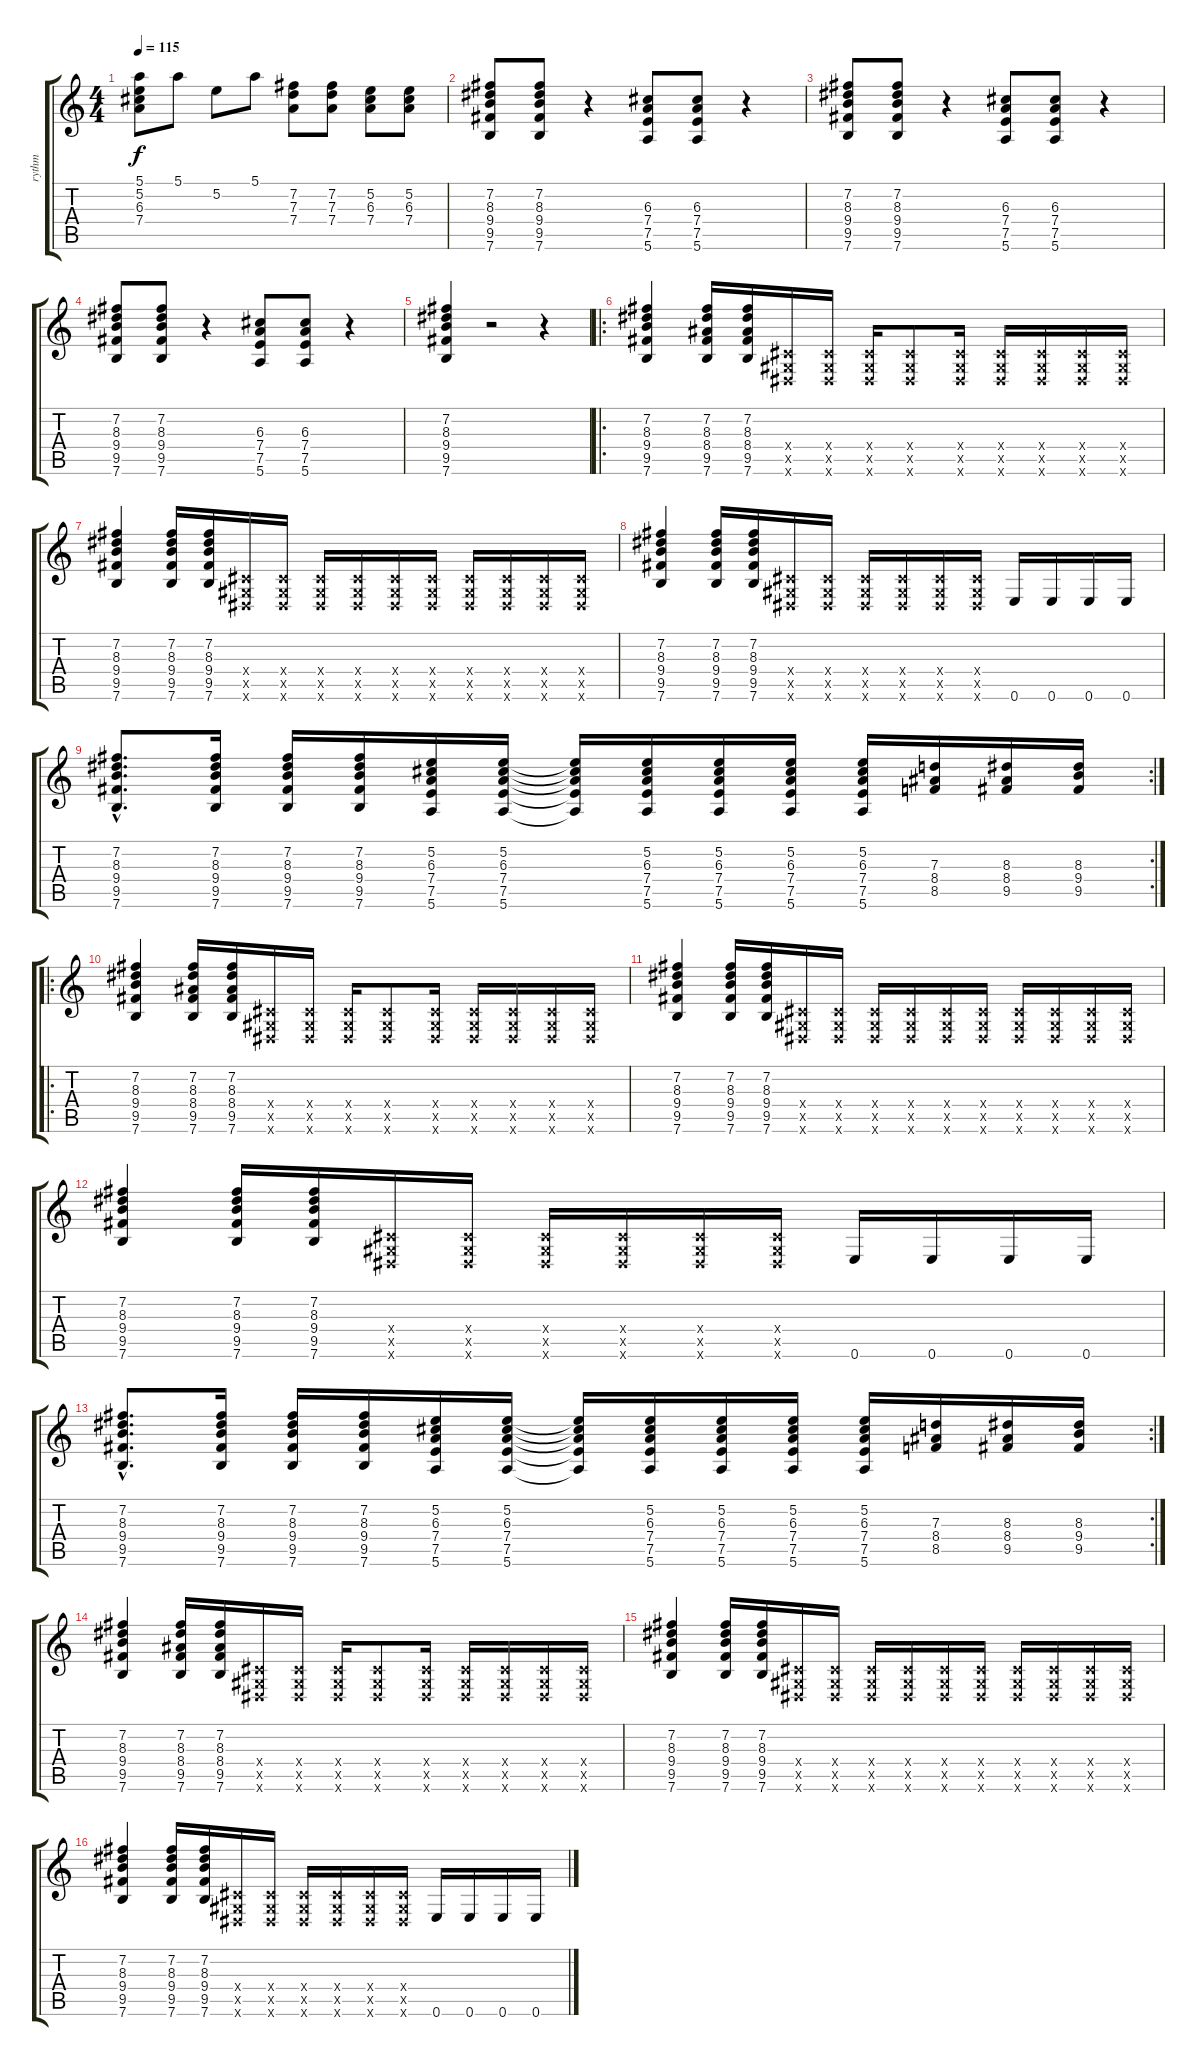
\track ("rythm" "rythm") {instrument distortionguitar}
\staff {score tabs}
\tuning (E4 B3 G3 D3 A2 E2) {hide}
\ts (4 4)
\tempo 115
\clef g2
\ks c
(5.1 5.2 6.3 7.4).8{dy f} 5.1.8 5.2.8 5.1.8 (7.2 7.3 7.4).8 (7.2 7.3 7.4).8 (5.2 6.3 7.4).8 (5.2 6.3 7.4).8 |
(7.2 8.3 9.4 9.5 7.6).8 (7.2 8.3 9.4 9.5 7.6).8 r.4 (6.3 7.4 7.5 5.6).8 (6.3 7.4 7.5 5.6).8 r.4 |
(7.2 8.3 9.4 9.5 7.6).8 (7.2 8.3 9.4 9.5 7.6).8 r.4 (6.3 7.4 7.5 5.6).8 (6.3 7.4 7.5 5.6).8 r.4 |
(7.2 8.3 9.4 9.5 7.6).8 (7.2 8.3 9.4 9.5 7.6).8 r.4 (6.3 7.4 7.5 5.6).8 (6.3 7.4 7.5 5.6).8 r.4 |
(7.2 8.3 9.4 9.5 7.6).4 r.2 r.4 |
\ro
(7.2 8.3 9.4 9.5 7.6).4 (7.2 8.3 8.4 9.5 7.6).16 (7.2 8.3 8.4 9.5 7.6).16 (-1.4{x} -1.5{x} -1.6{x}).16 (-1.4{x} -1.5{x} -1.6{x}).16 (-1.4{x} -1.5{x} -1.6{x}).16 (-1.4{x} -1.5{x} -1.6{x}).8 (-1.4{x} -1.5{x} -1.6{x}).16 (-1.4{x} -1.5{x} -1.6{x}).16 (-1.4{x} -1.5{x} -1.6{x}).16 (-1.4{x} -1.5{x} -1.6{x}).16 (-1.4{x} -1.5{x} -1.6{x}).16 |
(7.2 8.3 9.4 9.5 7.6).4 (7.2 8.3 9.4 9.5 7.6).16 (7.2 8.3 9.4 9.5 7.6).16 (-1.4{x} -1.5{x} -1.6{x}).16 (-1.4{x} -1.5{x} -1.6{x}).16 (-1.4{x} -1.5{x} -1.6{x}).16 (-1.4{x} -1.5{x} -1.6{x}).16 (-1.4{x} -1.5{x} -1.6{x}).16 (-1.4{x} -1.5{x} -1.6{x}).16 (-1.4{x} -1.5{x} -1.6{x}).16 (-1.4{x} -1.5{x} -1.6{x}).16 (-1.4{x} -1.5{x} -1.6{x}).16 (-1.4{x} -1.5{x} -1.6{x}).16 |
(7.2 8.3 9.4 9.5 7.6).4 (7.2 8.3 9.4 9.5 7.6).16 (7.2 8.3 9.4 9.5 7.6).16 (-1.4{x} -1.5{x} -1.6{x}).16 (-1.4{x} -1.5{x} -1.6{x}).16 (-1.4{x} -1.5{x} -1.6{x}).16 (-1.4{x} -1.5{x} -1.6{x}).16 (-1.4{x} -1.5{x} -1.6{x}).16 (-1.4{x} -1.5{x} -1.6{x}).16 0.6.16 0.6.16 0.6.16 0.6.16 |
\rc 2
(7.2{hac} 8.3{hac} 9.4{hac} 9.5{hac} 7.6{hac}).8{d} (7.2 8.3 9.4 9.5 7.6).16 (7.2 8.3 9.4 9.5 7.6).16 (7.2 8.3 9.4 9.5 7.6).16 (5.2 6.3 7.4 7.5 5.6).16 (5.2 6.3 7.4 7.5 5.6).16 (5.2{t} 6.3{t} 7.4{t} 7.5{t} 5.6{t}).16 (5.2 6.3 7.4 7.5 5.6).16 (5.2 6.3 7.4 7.5 5.6).16 (5.2 6.3 7.4 7.5 5.6).16 (5.2 6.3 7.4 7.5 5.6).16 (7.3 8.4 8.5).16 (8.3 8.4 9.5).16 (8.3 9.4 9.5).16 |
\ro
(7.2 8.3 9.4 9.5 7.6).4 (7.2 8.3 8.4 9.5 7.6).16 (7.2 8.3 8.4 9.5 7.6).16 (-1.4{x} -1.5{x} -1.6{x}).16 (-1.4{x} -1.5{x} -1.6{x}).16 (-1.4{x} -1.5{x} -1.6{x}).16 (-1.4{x} -1.5{x} -1.6{x}).8 (-1.4{x} -1.5{x} -1.6{x}).16 (-1.4{x} -1.5{x} -1.6{x}).16 (-1.4{x} -1.5{x} -1.6{x}).16 (-1.4{x} -1.5{x} -1.6{x}).16 (-1.4{x} -1.5{x} -1.6{x}).16 |
(7.2 8.3 9.4 9.5 7.6).4 (7.2 8.3 9.4 9.5 7.6).16 (7.2 8.3 9.4 9.5 7.6).16 (-1.4{x} -1.5{x} -1.6{x}).16 (-1.4{x} -1.5{x} -1.6{x}).16 (-1.4{x} -1.5{x} -1.6{x}).16 (-1.4{x} -1.5{x} -1.6{x}).16 (-1.4{x} -1.5{x} -1.6{x}).16 (-1.4{x} -1.5{x} -1.6{x}).16 (-1.4{x} -1.5{x} -1.6{x}).16 (-1.4{x} -1.5{x} -1.6{x}).16 (-1.4{x} -1.5{x} -1.6{x}).16 (-1.4{x} -1.5{x} -1.6{x}).16 |
(7.2 8.3 9.4 9.5 7.6).4 (7.2 8.3 9.4 9.5 7.6).16 (7.2 8.3 9.4 9.5 7.6).16 (-1.4{x} -1.5{x} -1.6{x}).16 (-1.4{x} -1.5{x} -1.6{x}).16 (-1.4{x} -1.5{x} -1.6{x}).16 (-1.4{x} -1.5{x} -1.6{x}).16 (-1.4{x} -1.5{x} -1.6{x}).16 (-1.4{x} -1.5{x} -1.6{x}).16 0.6.16 0.6.16 0.6.16 0.6.16 |
\rc 2
(7.2{hac} 8.3{hac} 9.4{hac} 9.5{hac} 7.6{hac}).8{d} (7.2 8.3 9.4 9.5 7.6).16 (7.2 8.3 9.4 9.5 7.6).16 (7.2 8.3 9.4 9.5 7.6).16 (5.2 6.3 7.4 7.5 5.6).16 (5.2 6.3 7.4 7.5 5.6).16 (5.2{t} 6.3{t} 7.4{t} 7.5{t} 5.6{t}).16 (5.2 6.3 7.4 7.5 5.6).16 (5.2 6.3 7.4 7.5 5.6).16 (5.2 6.3 7.4 7.5 5.6).16 (5.2 6.3 7.4 7.5 5.6).16 (7.3 8.4 8.5).16 (8.3 8.4 9.5).16 (8.3 9.4 9.5).16 |
(7.2 8.3 9.4 9.5 7.6).4 (7.2 8.3 8.4 9.5 7.6).16 (7.2 8.3 8.4 9.5 7.6).16 (-1.4{x} -1.5{x} -1.6{x}).16 (-1.4{x} -1.5{x} -1.6{x}).16 (-1.4{x} -1.5{x} -1.6{x}).16 (-1.4{x} -1.5{x} -1.6{x}).8 (-1.4{x} -1.5{x} -1.6{x}).16 (-1.4{x} -1.5{x} -1.6{x}).16 (-1.4{x} -1.5{x} -1.6{x}).16 (-1.4{x} -1.5{x} -1.6{x}).16 (-1.4{x} -1.5{x} -1.6{x}).16 |
(7.2 8.3 9.4 9.5 7.6).4 (7.2 8.3 9.4 9.5 7.6).16 (7.2 8.3 9.4 9.5 7.6).16 (-1.4{x} -1.5{x} -1.6{x}).16 (-1.4{x} -1.5{x} -1.6{x}).16 (-1.4{x} -1.5{x} -1.6{x}).16 (-1.4{x} -1.5{x} -1.6{x}).16 (-1.4{x} -1.5{x} -1.6{x}).16 (-1.4{x} -1.5{x} -1.6{x}).16 (-1.4{x} -1.5{x} -1.6{x}).16 (-1.4{x} -1.5{x} -1.6{x}).16 (-1.4{x} -1.5{x} -1.6{x}).16 (-1.4{x} -1.5{x} -1.6{x}).16 |
(7.2 8.3 9.4 9.5 7.6).4 (7.2 8.3 9.4 9.5 7.6).16 (7.2 8.3 9.4 9.5 7.6).16 (-1.4{x} -1.5{x} -1.6{x}).16 (-1.4{x} -1.5{x} -1.6{x}).16 (-1.4{x} -1.5{x} -1.6{x}).16 (-1.4{x} -1.5{x} -1.6{x}).16 (-1.4{x} -1.5{x} -1.6{x}).16 (-1.4{x} -1.5{x} -1.6{x}).16 0.6.16 0.6.16 0.6.16 0.6.16
